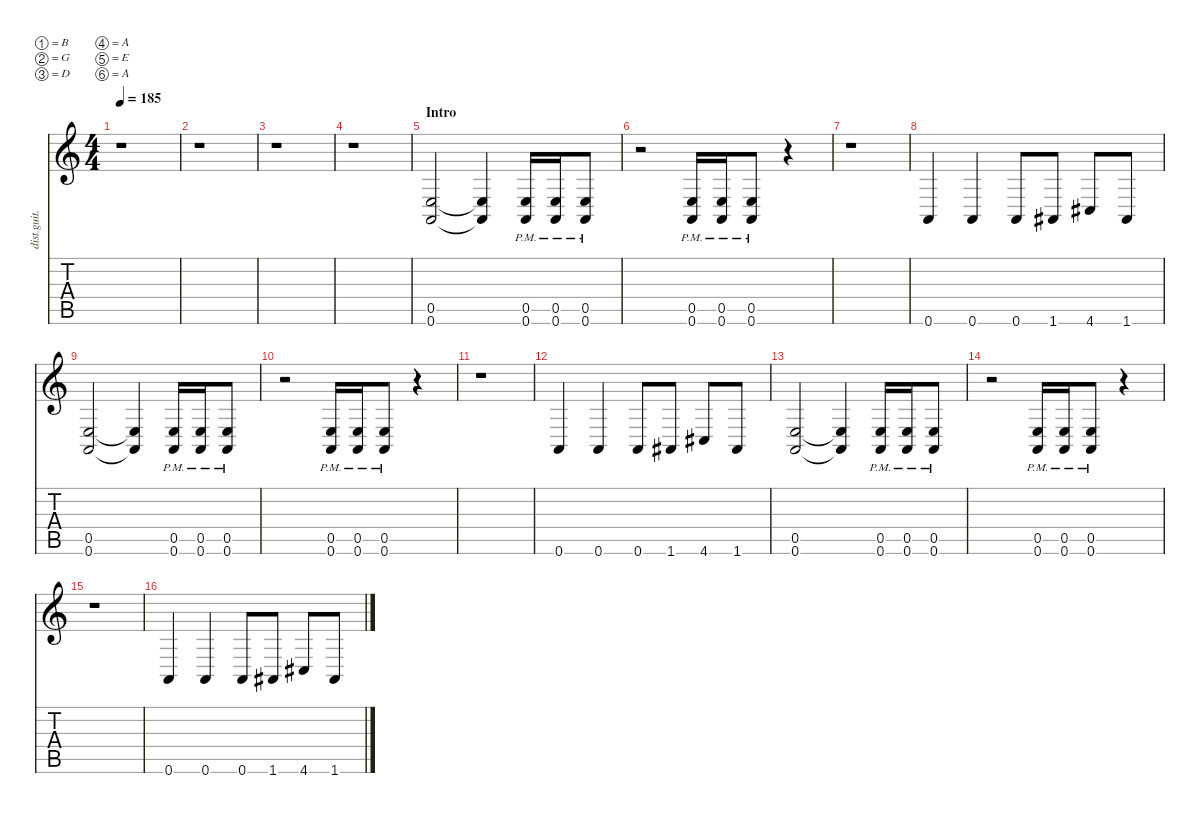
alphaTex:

\defaultSystemsLayout 4
\hideDynamics
\bracketExtendMode nobrackets
\track ("Distortion Guitar - Petr" "dist.guit.") {instrument distortionguitar}
\staff {score tabs}
\tuning (B3 G3 D3 A2 E2 A1)
\ts (4 4)
\tempo 185
\clef g2
\ks c
r.1{dy mf instrument distortionguitar} |
r.1 |
r.1 |
r.1 |
\section ("" "Intro")
(0.6 0.5).2 (0.6{t} 0.5{t}).4 (0.6{pm} 0.5{pm}).16 (0.6{pm} 0.5{pm}).16 (0.6{pm} 0.5{pm}).8 |
r.2 (0.6{pm} 0.5{pm}).16 (0.6{pm} 0.5{pm}).16 (0.6{pm} 0.5{pm}).8 r.4 |
r.1 |
0.6.4 0.6.4 0.6.8 1.6{acc #}.8 4.6{acc #}.8 1.6{acc #}.8 |
(0.6 0.5).2 (0.6{t} 0.5{t}).4 (0.6{pm} 0.5{pm}).16 (0.6{pm} 0.5{pm}).16 (0.6{pm} 0.5{pm}).8 |
r.2 (0.6{pm} 0.5{pm}).16 (0.6{pm} 0.5{pm}).16 (0.6{pm} 0.5{pm}).8 r.4 |
r.1 |
0.6.4 0.6.4 0.6.8 1.6{acc #}.8 4.6{acc #}.8 1.6{acc #}.8 |
(0.6 0.5).2 (0.6{t} 0.5{t}).4 (0.6{pm} 0.5{pm}).16 (0.6{pm} 0.5{pm}).16 (0.6{pm} 0.5{pm}).8 |
r.2 (0.6{pm} 0.5{pm}).16 (0.6{pm} 0.5{pm}).16 (0.6{pm} 0.5{pm}).8 r.4 |
r.1 |
0.6.4 0.6.4 0.6.8 1.6{acc #}.8 4.6{acc #}.8 1.6{acc #}.8
